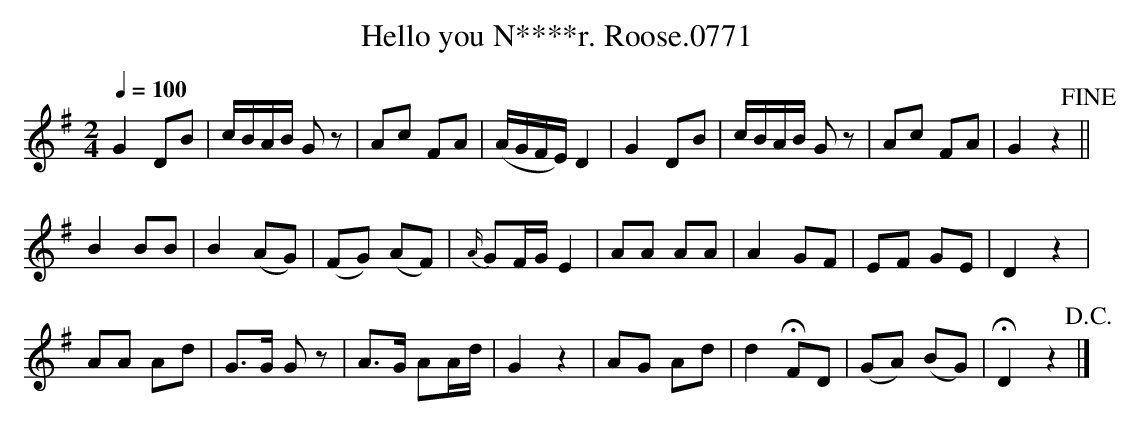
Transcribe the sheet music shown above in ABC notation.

X:1
T: Hello you N****r. Roose.0771
M:2/4
L:1/8
Q:1/4=100
K:G
G2DB | c/B/A/B/ Gz | Ac FA | (A/G/F/E/) D2 |\\
G2DB | c/B/A/B/ Gz | Ac FA | G2z2 !fine! ||
B2 BB | B2 (AG) | (FG) (AF) | {A/}GF/G/ E2 |\\
AA AA | A2 GF | EF GE | D2z2 |
AA Ad | G>G Gz | A>G AA/d/ | G2z2 |\\
AG Ad | d2 !fermata!FD | (GA) (BG) | !fermata!D2 z2!D.C.! |]
